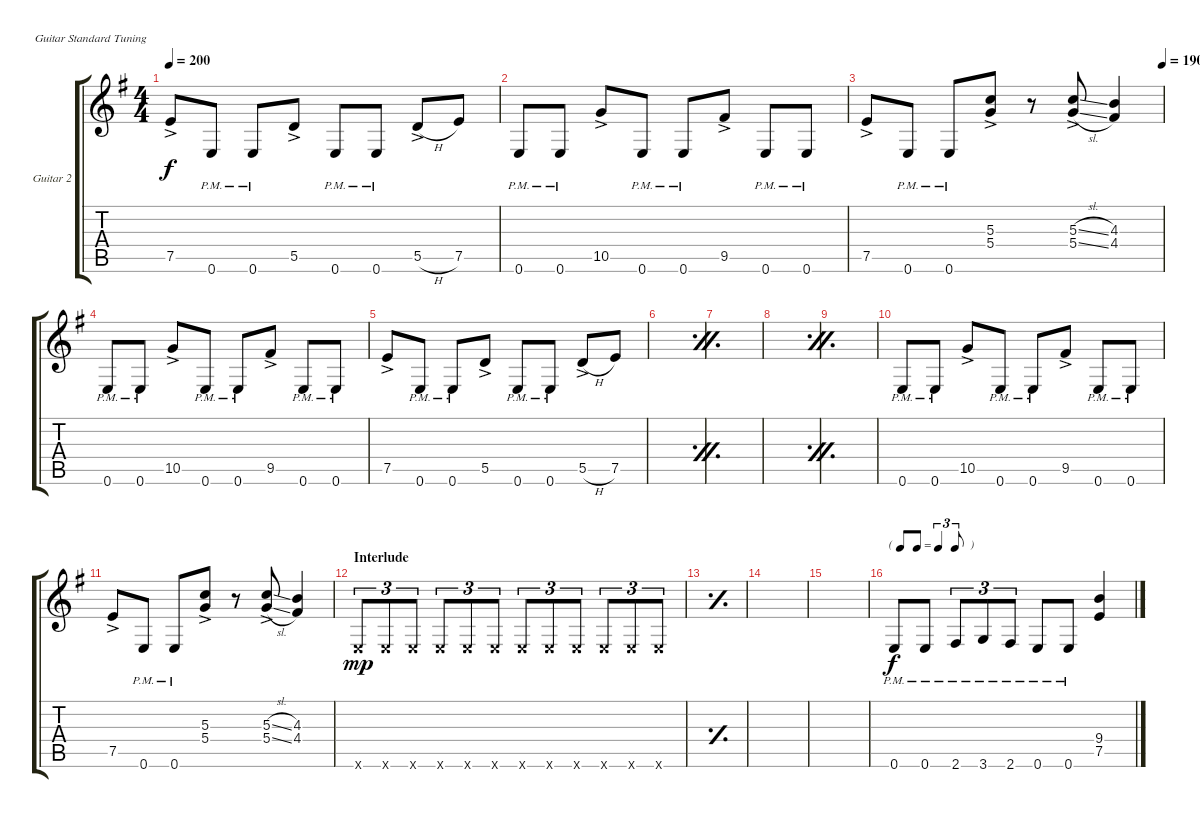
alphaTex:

\bracketExtendMode groupsimilarinstruments
\firstSystemTrackNameOrientation horizontal
\otherSystemsTrackNameOrientation horizontal
\track ("Guitar 2" "Guitar 2") {instrument distortionguitar}
\staff {score tabs}
\tuning (E4 B3 G3 D3 A2 E2)
\ts (4 4)
\tempo 200
\clef g2
\ks g
7.5{ac}.8{dy f} 0.6{pm}.8 0.6{pm}.8 5.5{ac}.8 0.6{pm}.8 0.6{pm}.8 5.5{h ac}.8 7.5.8 |
0.6{pm}.8 0.6{pm}.8 10.5{ac}.8 0.6{pm}.8 0.6{pm}.8 9.5{ac}.8 0.6{pm}.8 0.6{pm}.8 |
\tempo (190 1)
7.5{ac}.8 0.6{pm}.8 0.6{pm}.8 (5.3{ac} 5.4{ac}).8 r.8 (5.3{sl ac} 5.4{sl ac}).8 (4.3 4.4).4 |
0.6{pm}.8 0.6{pm}.8 10.5{ac}.8 0.6{pm}.8 0.6{pm}.8 9.5{ac}.8 0.6{pm}.8 0.6{pm}.8 |
7.5{ac}.8 0.6{pm}.8 0.6{pm}.8 5.5{ac}.8 0.6{pm}.8 0.6{pm}.8 5.5{h ac}.8 7.5.8 |
\simile firstofdouble
|
\simile secondofdouble
|
\simile firstofdouble
|
\simile secondofdouble
|
\simile none
0.6{pm}.8 0.6{pm}.8 10.5{ac}.8 0.6{pm}.8 0.6{pm}.8 9.5{ac}.8 0.6{pm}.8 0.6{pm}.8 |
7.5{ac}.8 0.6{pm}.8 0.6{pm}.8 (5.3{ac} 5.4{ac}).8 r.8 (5.3{sl ac} 5.4{sl ac}).8 (4.3 4.4).4 |
\section ("" "Interlude")
0.6{x}.8{tu (3 2) dy mp} 0.6{x}.8{tu (3 2)} 0.6{x}.8{tu (3 2)} 0.6{x}.8{tu (3 2)} 0.6{x}.8{tu (3 2)} 0.6{x}.8{tu (3 2)} 0.6{x}.8{tu (3 2)} 0.6{x}.8{tu (3 2)} 0.6{x}.8{tu (3 2)} 0.6{x}.8{tu (3 2)} 0.6{x}.8{tu (3 2)} 0.6{x}.8{tu (3 2)} |
\simile simple
|
|
|
\tf triplet8th
\simile none
0.6{pm}.8{dy f} 0.6{pm}.8 2.6{pm}.8{tu (3 2)} 3.6{pm}.8{tu (3 2)} 2.6{pm}.8{tu (3 2)} 0.6{pm}.8 0.6{pm}.8 (9.4 7.5).4
